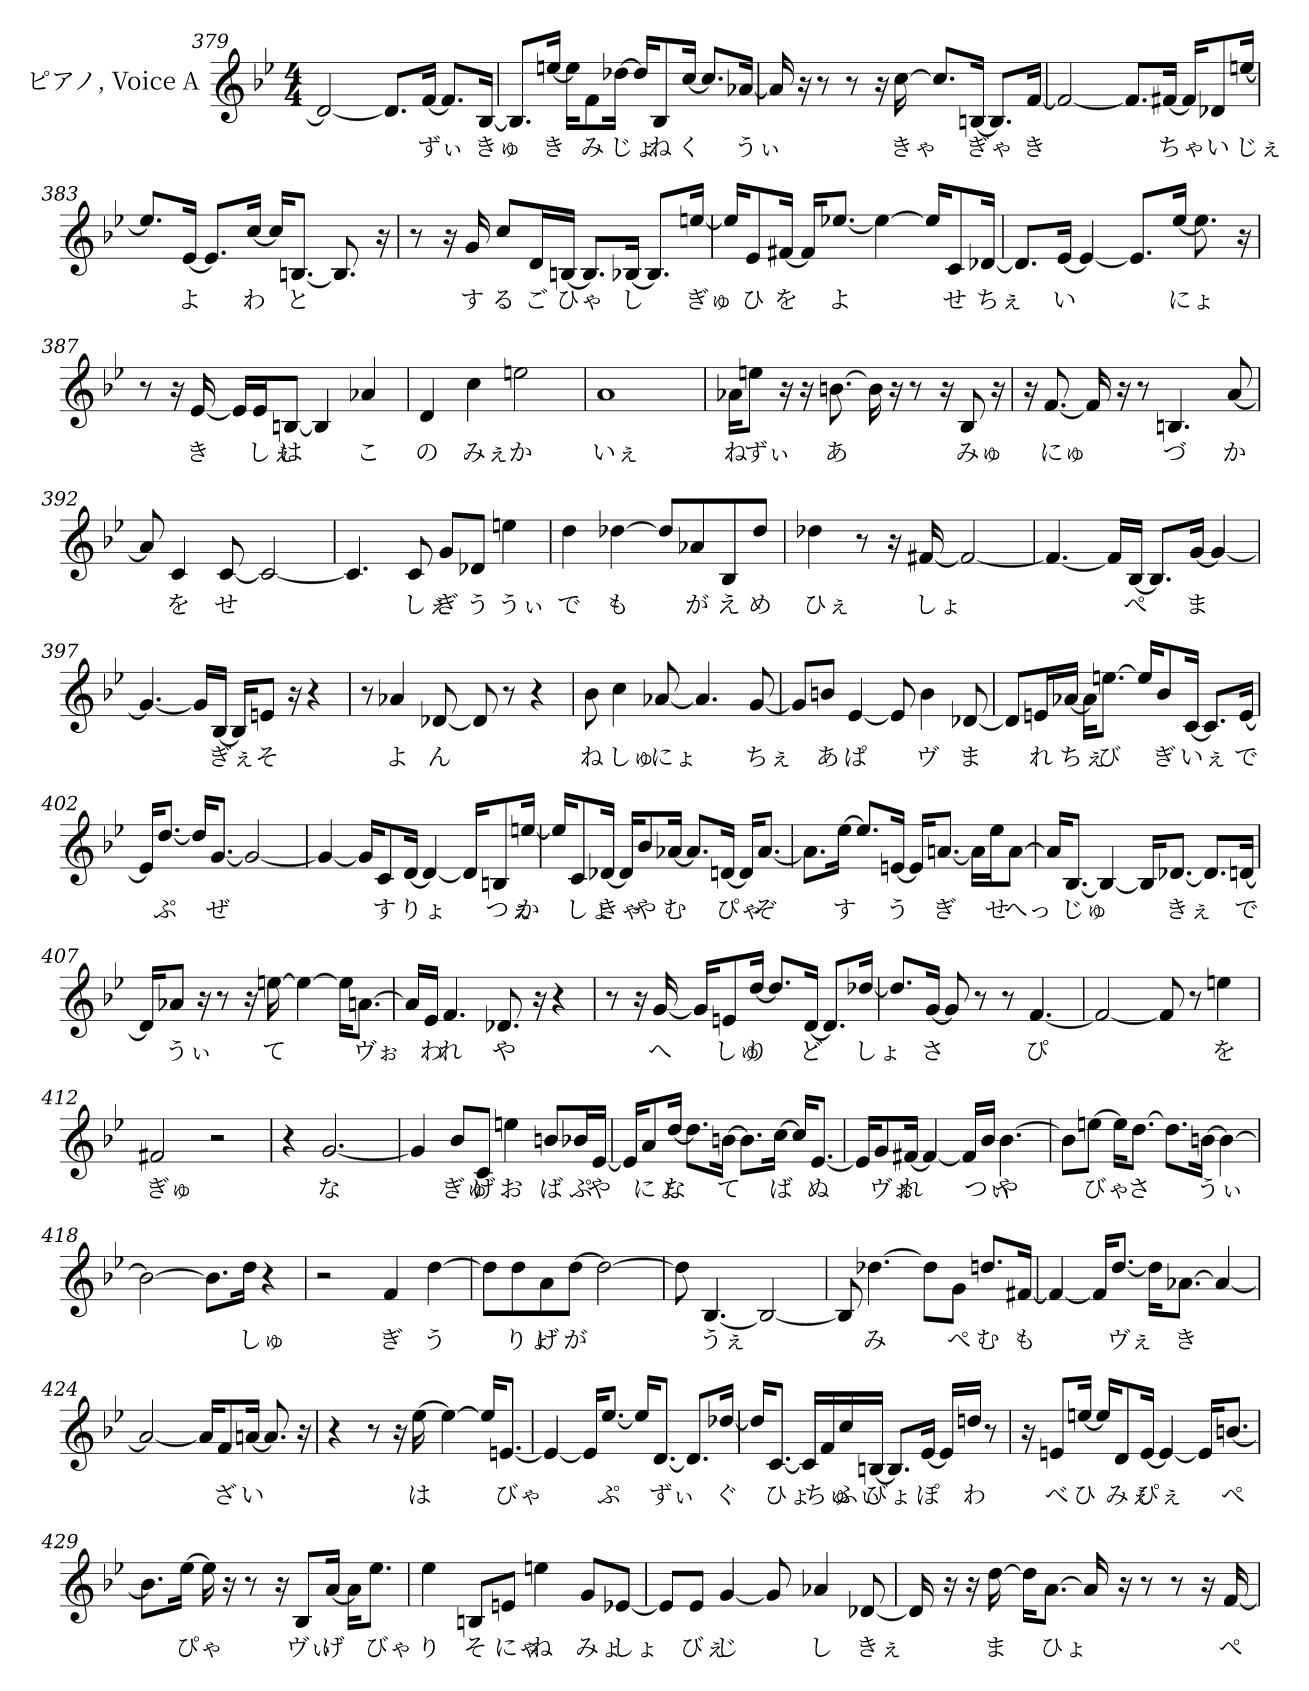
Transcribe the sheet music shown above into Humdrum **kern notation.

**kern	**text
*part1	*part1
*staff1	*staff1
*I"ピアノ, Voice A	*
*clefG2	*
*k[b-e-]	*
*M4/4	*
=379	=379
2d/_	.
8.d/L]	.
!	!LO:LY:b
[16f/Jk	ずぃ
8.f/L]	.
!	!LO:LY:b
[16B-/Jk	きゅ
=380	=380
8.B-/L]	.
!	!LO:LY:b
[16een/Jk	き
16ee\KL]	.
!	!LO:LY:b
8f\	み
!	!LO:LY:b
[16dd-X\Jk	じょ
16dd-/KL]	.
!	!LO:LY:b
8B-/	ね
!	!LO:LY:b
[16cc/Jk	く
8.cc/L]	.
!	!LO:LY:b
[16a-X/Jk	うぃ
=381	=381
16a-/]	.
16r	.
8r	.
8r	.
16r	.
!	!LO:LY:b
[16cc\	きゃ
8.cc/L]	.
!	!LO:LY:b
[16Bn/Jk	ぎゃ
8.B/L]	.
!	!LO:LY:b
[16f/Jk	き
!!LO:LB:g=z
=382	=382
2f/_	.
8.f/L]	.
!	!LO:LY:b
[16f#X/Jk	ちゃ
16f#/KL]	.
!	!LO:LY:b
8d-X/	い
!	!LO:LY:b
[16een/Jk	じぇ
=383	=383
8.ee/L]	.
!	!LO:LY:b
[16e-/Jk	よ
8.e-/L]	.
!	!LO:LY:b
[16cc/Jk	わ
16cc/KL]	.
!	!LO:LY:b
[8.Bn/J	と
8.B/]	.
16r	.
=384	=384
8r	.
16r	.
!	!LO:LY:b
16g/	す
!	!LO:LY:b
8cc/L	る
!	!LO:LY:b
16d/L	ご
!	!LO:LY:b
[16Bn/JJ	ひゃ
8.B/L]	.
!	!LO:LY:b
[16B-X/Jk	し
8.B-/L]	.
!	!LO:LY:b
[16een/Jk	ぎゅ
!!LO:LB:g=z
=385	=385
16ee/KL]	.
!	!LO:LY:b
8e-/	ひ
!	!LO:LY:b
[16f#X/Jk	を
16f#/KL]	.
!	!LO:LY:b
[8.ee-X/J	よ
4ee-\_	.
16ee-/KL]	.
!	!LO:LY:b
8c/	せ
!	!LO:LY:b
[16d-X/Jk	ちぇ
=386	=386
8.d-/L]	.
!	!LO:LY:b
[16e-/Jk	い
4e-/_	.
8.e-/L]	.
!	!LO:LY:b
[16ee-/Jk	にょ
8.ee-\]	.
16r	.
=387	=387
8r	.
16r	.
!	!LO:LY:b
[16e-/	き
16e-/LL]	.
!	!LO:LY:b
16e-/J	しぇ
!	!LO:LY:b
[8Bn/J	は
4B/]	.
!	!LO:LY:b
4a-X/	こ
=388	=388
!	!LO:LY:b
4d/	の
!	!LO:LY:b
4cc\	みぇ
!	!LO:LY:b
2een\	か
=389	=389
!	!LO:LY:b
1a	いぇ
!!LO:LB:g=z
=390	=390
!	!LO:LY:b
16a-X\KL	ね
!	!LO:LY:b
8een\J	ずぃ
16r	.
16r	.
!	!LO:LY:b
[8.bn\	あ
16b\]	.
16r	.
8r	.
16r	.
!	!LO:LY:b
8B-/	みゅ
16r	.
=391	=391
16r	.
!	!LO:LY:b
[8.f/	にゅ
16f/]	.
16r	.
8r	.
!	!LO:LY:b
4.Bn/	づ
!	!LO:LY:b
[8a/	か
=392	=392
8a/]	.
!	!LO:LY:b
4c/	を
!	!LO:LY:b
[8c/	せ
2c/_	.
=393	=393
4.c/]	.
!	!LO:LY:b
8c/	しぇ
!	!LO:LY:b
8g/L	ぎ
!	!LO:LY:b
8d-X/J	う
!	!LO:LY:b
4een\	うぃ
=394	=394
!	!LO:LY:b
4dd\	で
!	!LO:LY:b
[4dd-X\	も
8dd-/L]	.
!	!LO:LY:b
8a-X/	が
!	!LO:LY:b
8B-/	え
!	!LO:LY:b
8dd-/J	め
!!LO:LB:g=z
=395	=395
!	!LO:LY:b
4dd-X\	ひぇ
8r	.
16r	.
!	!LO:LY:b
[16f#X/	しょ
2f#/_	.
=396	=396
4.f#/_	.
16f#/LL]	.
!	!LO:LY:b
[16B-/JJ	ぺ
8.B-/L]	.
!	!LO:LY:b
[16g/Jk	ま
4g/_	.
=397	=397
4.g/_	.
16g/LL]	.
!	!LO:LY:b
[16B-/JJ	ぎぇ
16B-/KL]	.
!	!LO:LY:b
8en/J	そ
16r	.
4r	.
=398	=398
8r	.
!	!LO:LY:b
4a-X/	よ
!	!LO:LY:b
[8d-X/	ん
8d-/]	.
8r	.
4r	.
=399	=399
!	!LO:LY:b
8b-\	ね
!	!LO:LY:b
4cc\	しゅ
!	!LO:LY:b
[8a-X/	にょ
4.a-/]	.
!	!LO:LY:b
[8g/	ちぇ
!!LO:LB:g=z
=400	=400
8g/L]	.
!	!LO:LY:b
8bn/J	あ
!	!LO:LY:b
[4e-/	ぱ
8e-/]	.
!	!LO:LY:b
4b\	ヴ
!	!LO:LY:b
[8d-X/	ま
=401	=401
8d-/L]	.
!	!LO:LY:b
16en/L	れ
!	!LO:LY:b
[16a-X/JJ	ちぇ
16a-\KL]	.
!	!LO:LY:b
[8.een\J	び
16ee/KL]	.
!	!LO:LY:b
8b-/	ぎ
!	!LO:LY:b
[16c/Jk	いぇ
8.c/L]	.
!	!LO:LY:b
[16e/Jk	で
=402	=402
16e/KL]	.
!	!LO:LY:b
[8.dd/J	ぷ
16dd/KL]	.
!	!LO:LY:b
[8.g/J	ぜ
2g/_	.
=403	=403
4g/_	.
16g/KL]	.
!	!LO:LY:b
8c/	す
!	!LO:LY:b
[16d/Jk	りょ
4d/_	.
16d/KL]	.
!	!LO:LY:b
8Bn/	つぇ
!	!LO:LY:b
[16een/Jk	か
!!LO:LB:g=z
=404	=404
16ee/KL]	.
!	!LO:LY:b
8c/	しょ
!	!LO:LY:b
[16d-X/Jk	きゃ
16d-/KL]	.
!	!LO:LY:b
8b-/	や
!	!LO:LY:b
[16a-X/Jk	む
8.a-/L]	.
!	!LO:LY:b
[16dn/Jk	ぴゃ
16d/KL]	.
!	!LO:LY:b
[8.a-/J	ぞ
=405	=405
8.a-\L]	.
!	!LO:LY:b
[16ee-\Jk	す
8.ee-/L]	.
!	!LO:LY:b
[16en/Jk	う
16e/KL]	.
!	!LO:LY:b
[8.an/J	ぎ
16a\LL]	.
!	!LO:LY:b
16ee-\J	せ
!	!LO:LY:b
[8a\J	へっ
=406	=406
16a/KL]	.
!	!LO:LY:b
[8.B-/J	じゅ
4B-/_	.
16B-/KL]	.
!	!LO:LY:b
[8.d-X/J	きぇ
8.d-/L]	.
!	!LO:LY:b
[16dn/Jk	で
!!LO:LB:g=z
=407	=407
16d/KL]	.
!	!LO:LY:b
8a-X/J	うぃ
16r	.
8r	.
16r	.
!	!LO:LY:b
[16een\	て
4ee\_	.
16ee\KL]	.
!	!LO:LY:b
[8.an\J	ヴぉ
=408	=408
16a/LL]	.
!	!LO:LY:b
16e-/JJ	わ
!	!LO:LY:b
4.f/	れ
!	!LO:LY:b
8.d-X/	や
16r	.
4r	.
=409	=409
8r	.
16r	.
!	!LO:LY:b
[16g/	へ
16g/KL]	.
!	!LO:LY:b
8en/	しゅ
!	!LO:LY:b
[16dd/Jk	り
8.dd/L]	.
!	!LO:LY:b
[16d/Jk	ど
8.d/L]	.
!	!LO:LY:b
[16dd-X/Jk	しょ
=410	=410
8.dd-/L]	.
!	!LO:LY:b
[16g/Jk	さ
8g/]	.
8r	.
8r	.
!	!LO:LY:b
[4.f/	ぴ
=411	=411
2f/_	.
8f/]	.
8r	.
!	!LO:LY:b
4een\	を
!!LO:PB:g=z
=412	=412
!	!LO:LY:b
2f#X/	ぎゅ
2r	.
=413	=413
4r	.
!	!LO:LY:b
[2.g/	な
=414	=414
4g/]	.
!	!LO:LY:b
8b-/L	ぎゅ
!	!LO:LY:b
8c/J	げ
!	!LO:LY:b
4een\	お
!	!LO:LY:b
8bn/L	ば
!	!LO:LY:b
16b-X/L	ぷ
!	!LO:LY:b
[16e-/JJ	や
=415	=415
16e-/KL]	.
!	!LO:LY:b
8a/	にょ
!	!LO:LY:b
[16dd/Jk	な
8.dd\L]	.
!	!LO:LY:b
[16bn\Jk	て
8.b\L]	.
!	!LO:LY:b
[16cc\Jk	ば
16cc/KL]	.
!	!LO:LY:b
[8.e-/J	ぬ
=416	=416
16e-/KL]	.
!	!LO:LY:b
8g/	ヴぉ
!	!LO:LY:b
[16f#X/Jk	れ
4f#/_	.
16f#/LL]	.
!	!LO:LY:b
16b-/JJ	つぃ
!	!LO:LY:b
[4.b-\	や
!!LO:LB:g=z
=417	=417
8b-\L]	.
!	!LO:LY:b
[8een\J	びゃ
16ee\KL]	.
!	!LO:LY:b
[8.dd\J	さ
8.dd\L]	.
!	!LO:LY:b
[16bn\Jk	うぃ
4b\_	.
=418	=418
2b\_	.
8.b\L]	.
!	!LO:LY:b
16dd\Jk	しゅ
4r	.
=419	=419
2r	.
!	!LO:LY:b
4f/	ぎ
!	!LO:LY:b
[4dd\	う
=420	=420
8dd\L]	.
!	!LO:LY:b
8dd\	りょ
!	!LO:LY:b
8a\	げ
!	!LO:LY:b
[8dd\J	が
2dd\_	.
=421	=421
8dd\]	.
!	!LO:LY:b
[4.B-/	うぇ
2B-/_	.
=422	=422
8B-/]	.
!	!LO:LY:b
[4.dd-X\	み
8dd-\L]	.
!	!LO:LY:b
8g\J	ぺ
!	!LO:LY:b
8.ddn/L	む
!	!LO:LY:b
[16f#X/Jk	も
!!LO:LB:g=z
=423	=423
4f#/_	.
16f#/KL]	.
!	!LO:LY:b
[8.dd/J	ヴぇ
16dd\KL]	.
!	!LO:LY:b
[8.a-X\J	き
4a-/_	.
=424	=424
2a-/_	.
16a-/KL]	.
!	!LO:LY:b
8f/	ざ
!	!LO:LY:b
[16an/Jk	い
8.a/]	.
16r	.
=425	=425
4r	.
8r	.
16r	.
!	!LO:LY:b
[16ee-\	は
4ee-\_	.
16ee-/KL]	.
!	!LO:LY:b
[8.en/J	びゃ
=426	=426
4e/_	.
16e/KL]	.
!	!LO:LY:b
[8.ee-/J	ぷ
16ee-/KL]	.
!	!LO:LY:b
[8.d/J	ずぃ
8.d/L]	.
!	!LO:LY:b
[16dd-X/Jk	ぐ
!!LO:LB:g=z
=427	=427
16dd-/KL]	.
!	!LO:LY:b
[8.c/J	ひょ
16c/LL]	.
!	!LO:LY:b
16f/	ちゅ
!	!LO:LY:b
16cc/	ふぃ
!	!LO:LY:b
[16Bn/JJ	びょ
8.B/L]	.
!	!LO:LY:b
[16e-/Jk	ぽ
16e-/LL]	.
!	!LO:LY:b
16ddn/JJ	わ
8r	.
=428	=428
16r	.
!	!LO:LY:b
8en/L	べ
!	!LO:LY:b
[16een/Jk	ひ
16ee/KL]	.
!	!LO:LY:b
8d/	みぇ
!	!LO:LY:b
[16e/Jk	ぴぇ
4e/_	.
16e/KL]	.
!	!LO:LY:b
[8.bn/J	ぺ
=429	=429
8.b\L]	.
!	!LO:LY:b
[16ee-\Jk	ぴゃ
16ee-\]	.
16r	.
8r	.
16r	.
!	!LO:LY:b
8B-/L	ヴぃ
!	!LO:LY:b
[16a/Jk	げ
16a\KL]	.
!	!LO:LY:b
8.ee-\J	びゃ
!!LO:LB:g=z
=430	=430
!	!LO:LY:b
4ee-\	り
!	!LO:LY:b
8Bn/L	そ
!	!LO:LY:b
8en/J	にゃ
!	!LO:LY:b
4een\	ね
!	!LO:LY:b
8g/L	みょ
!	!LO:LY:b
[8e-X/J	しょ
=431	=431
8e-/L]	.
!	!LO:LY:b
8e-/J	びぇ
!	!LO:LY:b
[4g/	じ
8g/]	.
!	!LO:LY:b
4a-X/	し
!	!LO:LY:b
[8d-X/	きぇ
=432	=432
16d-/]	.
16r	.
16r	.
!	!LO:LY:b
[16dd\	ま
16dd\KL]	.
!	!LO:LY:b
[8.a\J	ひょ
16a/]	.
16r	.
8r	.
8r	.
16r	.
!	!LO:LY:b
[16f/	ぺ
=	=
*-	*-
